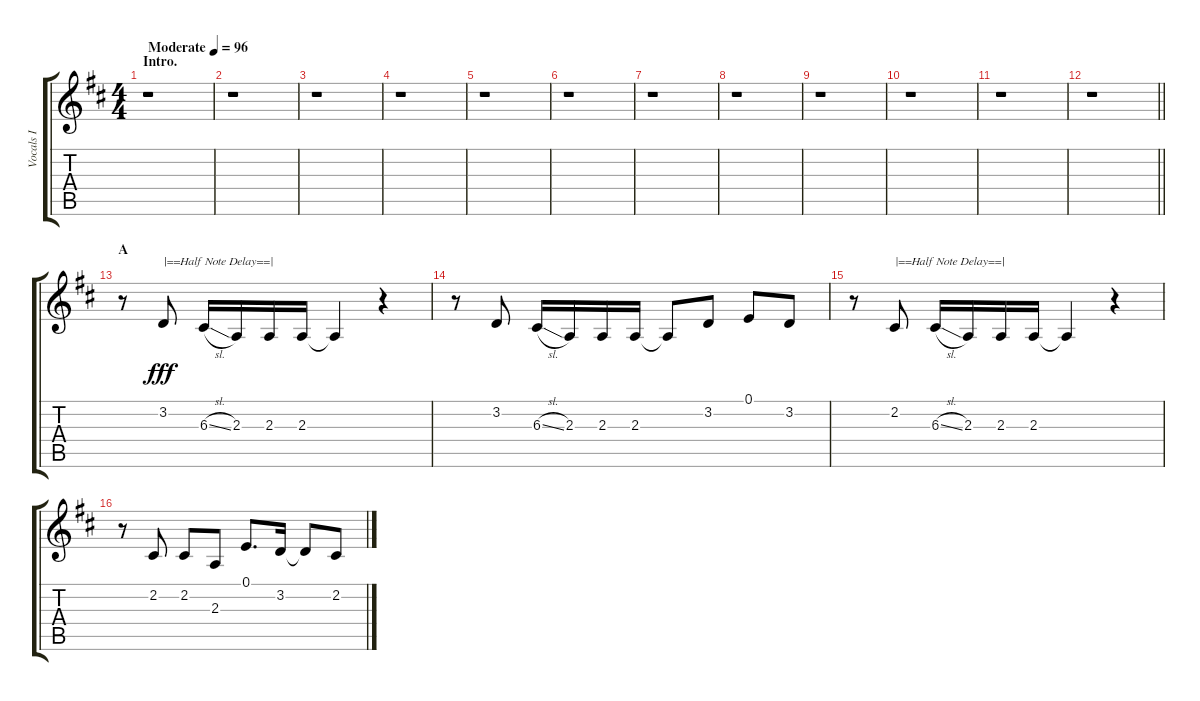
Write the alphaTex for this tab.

\track ("Vocals I" "Vocals I") {instrument voiceoohs}
\staff {score tabs}
\tuning (E4 B3 G3 D3 A2 E2) {hide}
\ts (4 4)
\section ("" "Intro.")
\tempo (96 "Moderate")
\clef g2
\ks d
r.1{dy fff instrument voiceoohs} |
r.1 |
r.1 |
r.1 |
r.1 |
r.1 |
r.1 |
r.1 |
r.1 |
r.1 |
r.1 |
\barLineRight lightlight
r.1 |
\section ("" "A")
r.8 3.2.8{txt "|==Half Note Delay==|"} 6.3{sl}.16 2.3.16 2.3.16 2.3.16 2.3{t}.4 r.4 |
r.8 3.2.8 6.3{sl}.16 2.3.16 2.3.16 2.3.16 2.3{t}.8 3.2.8 0.1.8 3.2.8 |
r.8 2.2.8{txt "|==Half Note Delay==|"} 6.3{sl}.16 2.3.16 2.3.16 2.3.16 2.3{t}.4 r.4 |
r.8 2.2.8 2.2.8 2.3.8 0.1.8{d} 3.2.16 3.2{t}.8 2.2.8
